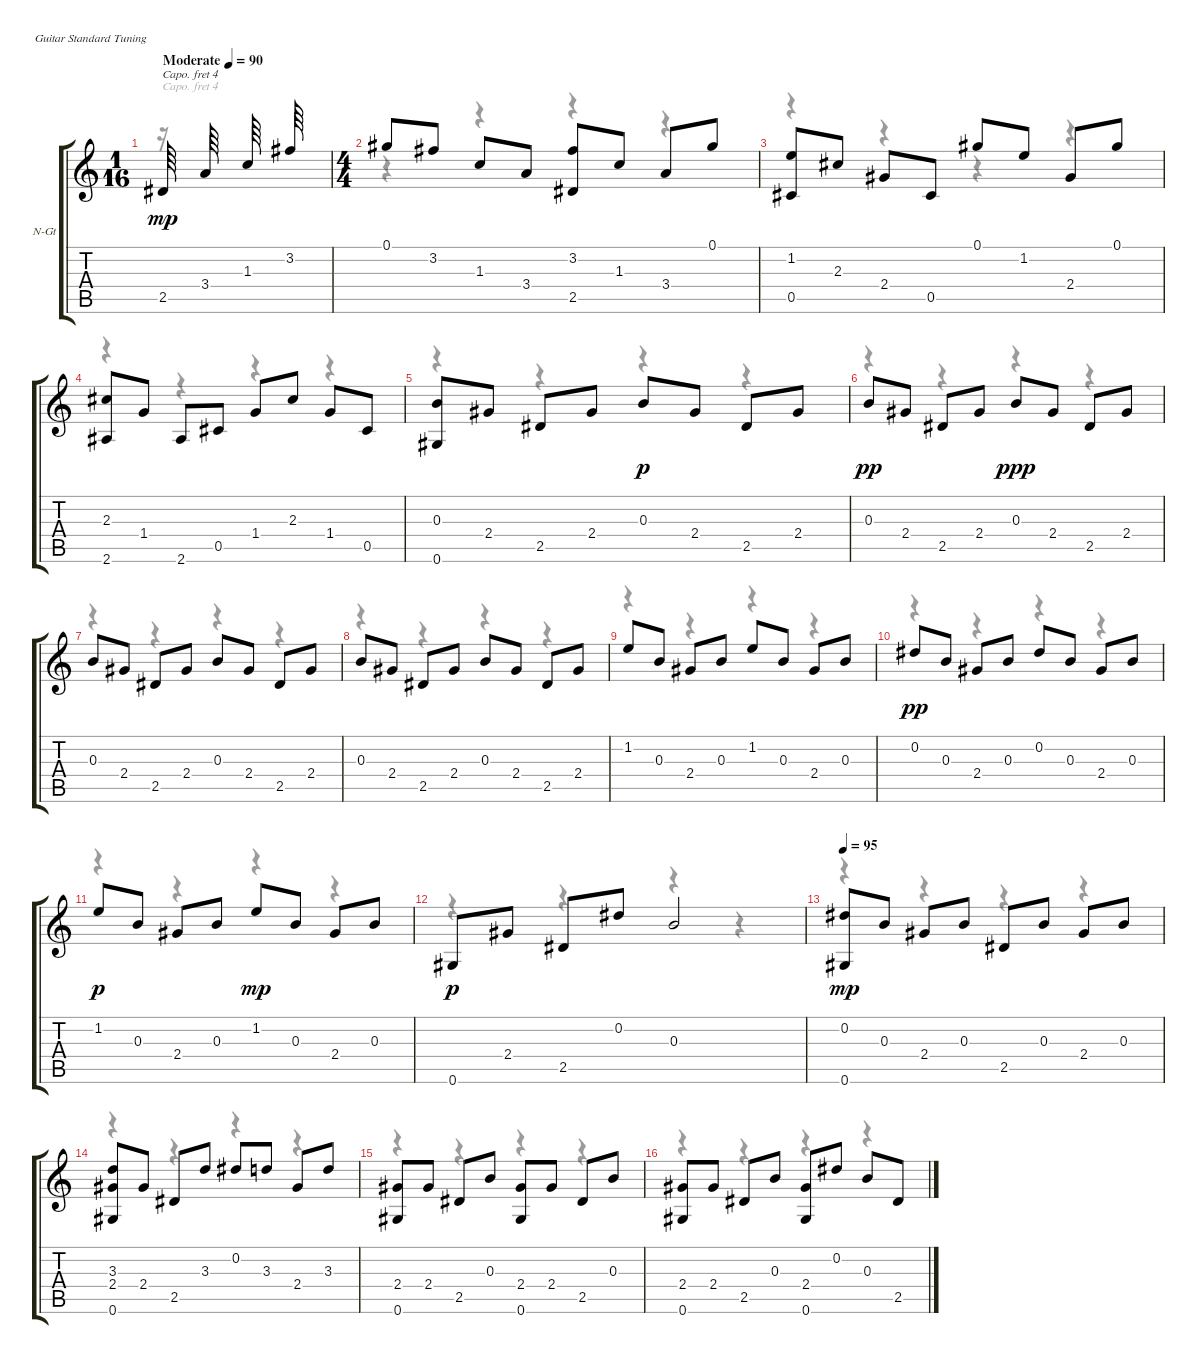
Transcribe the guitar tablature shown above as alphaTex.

\bracketExtendMode groupsimilarinstruments
\firstSystemTrackNameOrientation horizontal
\otherSystemsTrackNameOrientation horizontal
\track ("Track 1" "N-Gt") {instrument acousticguitarnylon}
\staff {score tabs}
\capo 4
\tuning (E4 B3 G3 D3 A2 E2)
\voice
\ts (1 16)
\beaming (8)
\tempo (90 "Moderate")
\clef g2
\ks c
2.5.64{dy mp instrument acousticguitarnylon} 3.4.64 1.3.64 3.2.64 |
\ts (4 4)
\beaming (8 2 2 2 2)
0.1.8 3.2.8 1.3.8 3.4.8 (3.2 2.5).8 1.3.8 3.4.8 0.1.8 |
(1.2 0.5).8 2.3.8 2.4.8 0.5.8 0.1.8 1.2.8 2.4.8 0.1.8 |
(2.3 2.6).8 1.4.8 2.6.8 0.5.8 1.4.8 2.3.8 1.4.8 0.5.8 |
(0.3 0.6).8 2.4.8 2.5.8 2.4.8 0.3.8{dy p} 2.4.8 2.5.8 2.4.8 |
0.3.8{dy pp} 2.4.8 2.5.8 2.4.8 0.3.8{dy ppp} 2.4.8 2.5.8 2.4.8 |
0.3.8 2.4.8 2.5.8 2.4.8 0.3.8 2.4.8 2.5.8 2.4.8 |
0.3.8 2.4.8 2.5.8 2.4.8 0.3.8 2.4.8 2.5.8 2.4.8 |
1.2.8 0.3.8 2.4.8 0.3.8 1.2.8 0.3.8 2.4.8 0.3.8 |
0.2.8{dy pp} 0.3.8 2.4.8 0.3.8 0.2.8 0.3.8 2.4.8 0.3.8 |
1.2.8{dy p} 0.3.8 2.4.8 0.3.8 1.2.8{dy mp} 0.3.8 2.4.8 0.3.8 |
0.6.8{dy p} 2.4.8 2.5.8 0.2.8 0.3.2 |
\tempo 95
(0.2 0.6).8{dy mp} 0.3.8 2.4.8 0.3.8 2.5.8 0.3.8 2.4.8 0.3.8 |
(3.3 2.4 0.6).8 2.4.8 2.5.8 3.3.8 0.2.8 3.3.8 2.4.8 3.3.8 |
(2.4 0.6).8 2.4.8 2.5.8 0.3.8 (2.4 0.6).8 2.4.8 2.5.8 0.3.8 |
(2.4 0.6).8 2.4.8 2.5.8 0.3.8 (2.4 0.6).8 0.2.8 0.3.8 2.5.8
\voice
\clef g2
\ottava regular
\simile none
\ks c
r.16{dy mf} |
r.4 r.4 r.4 r.4 |
r.4 r.4 r.4 r.4 |
r.4 r.4 r.4 r.4 |
r.4 r.4 r.4 r.4 |
r.4 r.4 r.4 r.4 |
r.4 r.4 r.4 r.4 |
r.4 r.4 r.4 r.4 |
r.4 r.4 r.4 r.4 |
r.4 r.4 r.4 r.4 |
r.4 r.4 r.4 r.4 |
r.4 r.4 r.4 r.4 |
r.4 r.4 r.4 r.4 |
r.4 r.4 r.4 r.4 |
r.4 r.4 r.4 r.4 |
r.4 r.4 r.4 r.4
